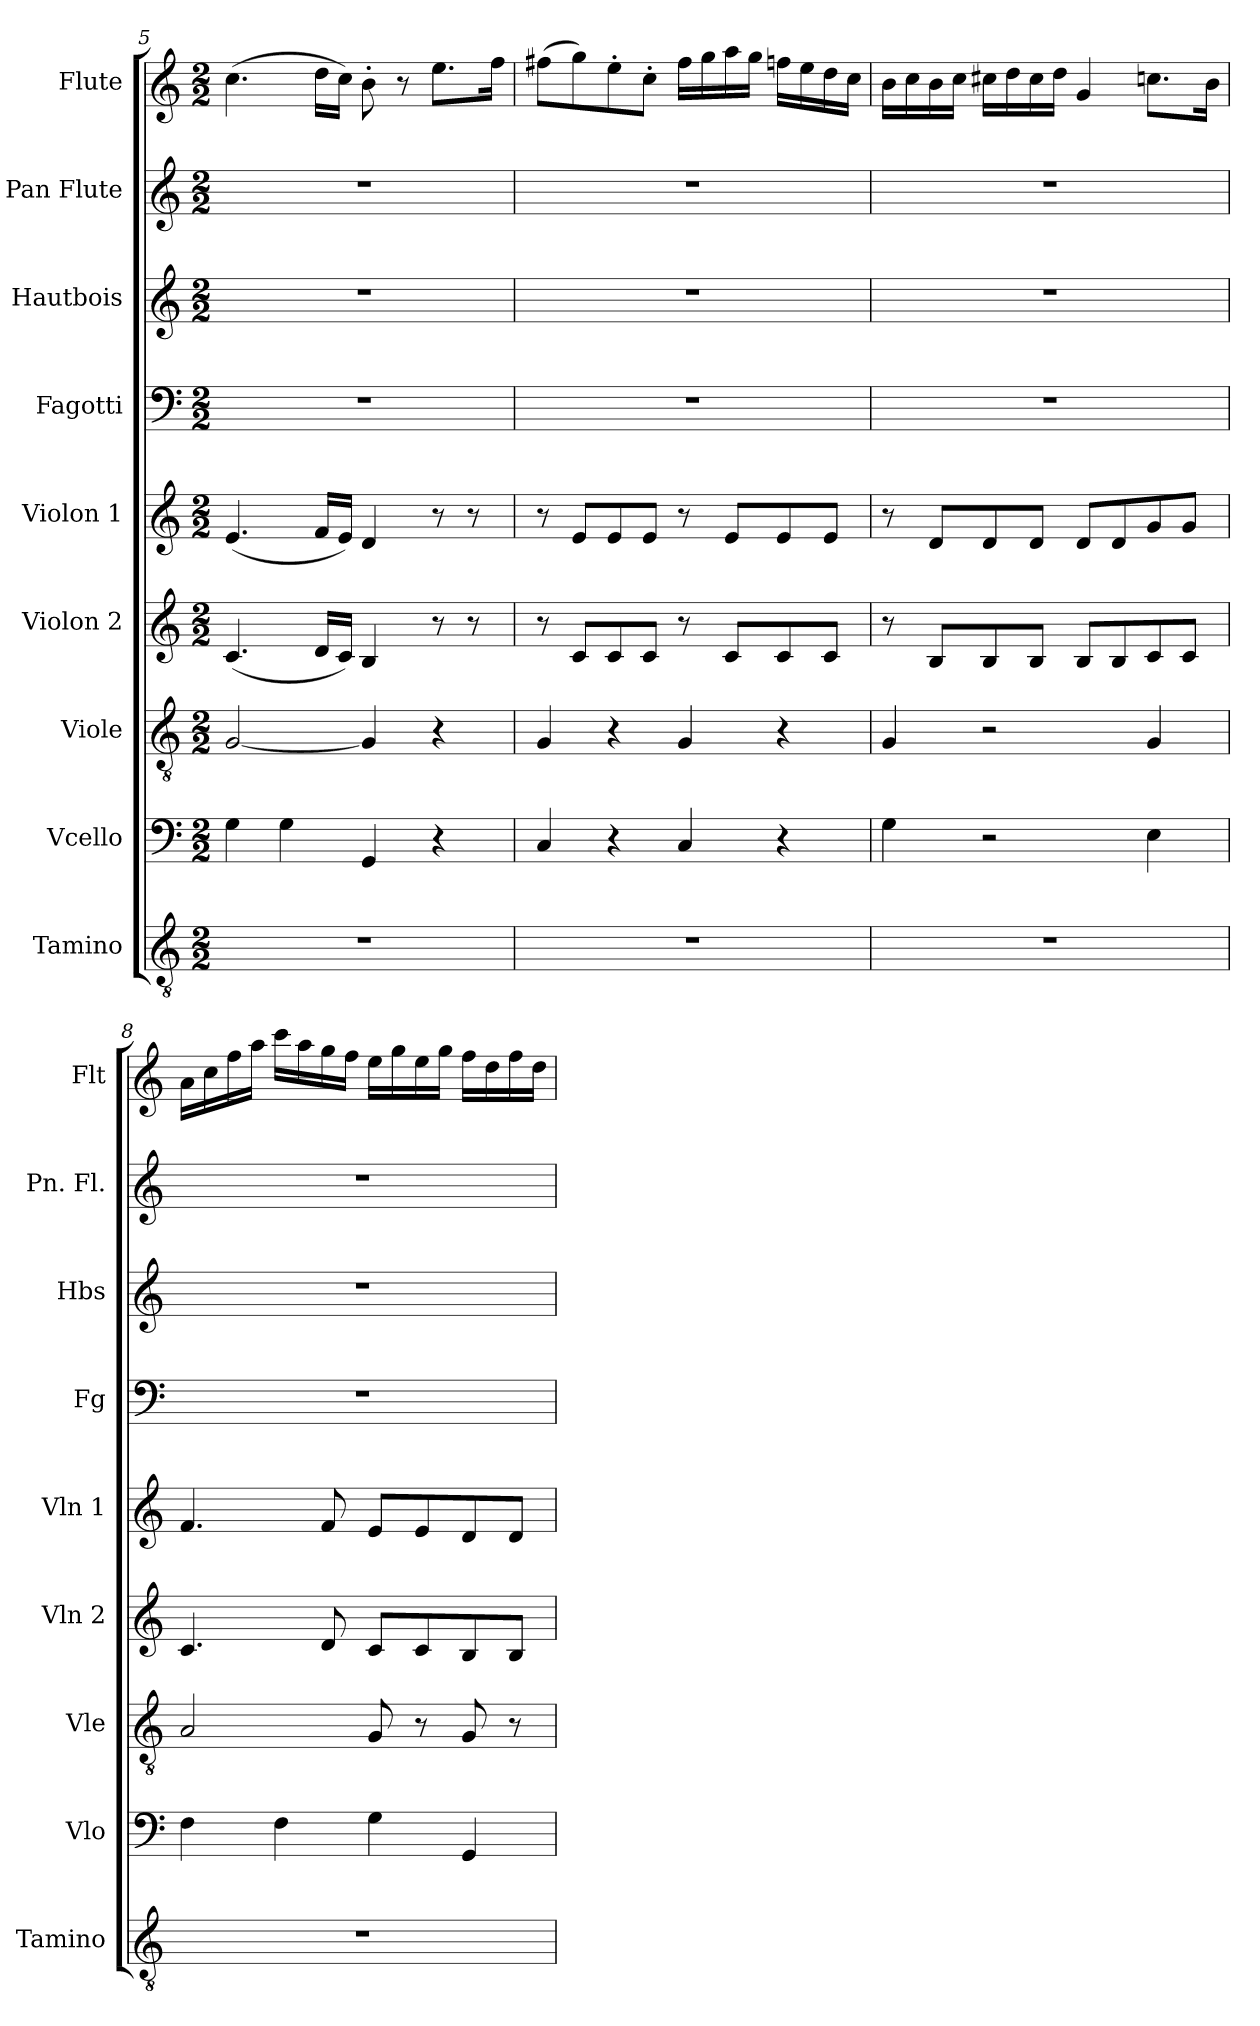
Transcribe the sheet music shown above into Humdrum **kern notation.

**kern	**kern	**kern	**kern	**kern	**kern	**kern	**kern	**kern
*part9	*part8	*part7	*part6	*part5	*part4	*part3	*part2	*part1
*staff9	*staff8	*staff7	*staff6	*staff5	*staff4	*staff3	*staff2	*staff1
*I"Tamino	*I"Vcello	*I"Viole	*I"Violon 2	*I"Violon 1	*I"Fagotti	*I"Hautbois	*I"Pan Flute	*I"Flute
*I'Tamino	*I'Vlo	*I'Vle	*I'Vln 2	*I'Vln 1	*I'Fg	*I'Hbs	*I'Pn. Fl.	*I'Flt
*clefGv2	*clefF4	*clefGv2	*clefG2	*clefG2	*clefF4	*clefG2	*clefG2	*clefG2
*k[]	*k[]	*k[]	*k[]	*k[]	*k[]	*k[]	*k[]	*k[]
*M2/2	*M2/2	*M2/2	*M2/2	*M2/2	*M2/2	*M2/2	*M2/2	*M2/2
=5	=5	=5	=5	=5	=5	=5	=5	=5
1r	4G\	[2G/	(4.c/	(4.e/	1r	1r	1r	(4.cc\
.	4G\	.	.	.	.	.	.	.
.	.	.	16d/LL	16f/LL	.	.	.	16dd\LL
.	.	.	16c/JJ)	16e/JJ)	.	.	.	16cc\JJ)
.	4GG/	4G/]	4B/	4d/	.	.	.	8b'\
.	.	.	.	.	.	.	.	8r
.	4r	4r	8r	8r	.	.	.	8.ee\L
.	.	.	8r	8r	.	.	.	.
.	.	.	.	.	.	.	.	16ff\Jk
=6	=6	=6	=6	=6	=6	=6	=6	=6
1r	4C/	4G/	8r	8r	1r	1r	1r	(8ff#X\L
.	.	.	8c/L	8e/L	.	.	.	8gg\)
.	4r	4r	8c/	8e/	.	.	.	8ee'\
.	.	.	8c/J	8e/J	.	.	.	8cc'\J
.	4C/	4G/	8r	8r	.	.	.	16ff#\LL
.	.	.	.	.	.	.	.	16gg\
.	.	.	8c/L	8e/L	.	.	.	16aa\
.	.	.	.	.	.	.	.	16gg\JJ
.	4r	4r	8c/	8e/	.	.	.	16ffn\LL
.	.	.	.	.	.	.	.	16ee\
.	.	.	8c/J	8e/J	.	.	.	16dd\
.	.	.	.	.	.	.	.	16cc\JJ
!!LO:PB:g=z
=7	=7	=7	=7	=7	=7	=7	=7	=7
1r	4G\	4G/	8r	8r	1r	1r	1r	16b\LL
.	.	.	.	.	.	.	.	16cc\
.	.	.	8B/L	8d/L	.	.	.	16b\
.	.	.	.	.	.	.	.	16cc\JJ
.	2r	2r	8B/	8d/	.	.	.	16cc#X\LL
.	.	.	.	.	.	.	.	16dd\
.	.	.	8B/J	8d/J	.	.	.	16cc#\
.	.	.	.	.	.	.	.	16dd\JJ
.	.	.	8B/L	8d/L	.	.	.	4g/
.	.	.	8B/	8d/	.	.	.	.
.	4E\	4G/	8c/	8g/	.	.	.	8.ccn\L
.	.	.	8c/J	8g/J	.	.	.	.
.	.	.	.	.	.	.	.	16b\Jk
=8	=8	=8	=8	=8	=8	=8	=8	=8
1r	4F\	2A/	4.c/	4.f/	1r	1r	1r	16a\LL
.	.	.	.	.	.	.	.	16cc\
.	.	.	.	.	.	.	.	16ff\
.	.	.	.	.	.	.	.	16aa\JJ
.	4F\	.	.	.	.	.	.	16ccc\LL
.	.	.	.	.	.	.	.	16aa\
.	.	.	8d/	8f/	.	.	.	16gg\
.	.	.	.	.	.	.	.	16ff\JJ
.	4G\	8G/	8c/L	8e/L	.	.	.	16ee\LL
.	.	.	.	.	.	.	.	16gg\
.	.	8r	8c/	8e/	.	.	.	16ee\
.	.	.	.	.	.	.	.	16gg\JJ
.	4GG/	8G/	8B/	8d/	.	.	.	16ff\LL
.	.	.	.	.	.	.	.	16dd\
.	.	8r	8B/J	8d/J	.	.	.	16ff\
.	.	.	.	.	.	.	.	16dd\JJ
=	=	=	=	=	=	=	=	=
*-	*-	*-	*-	*-	*-	*-	*-	*-
